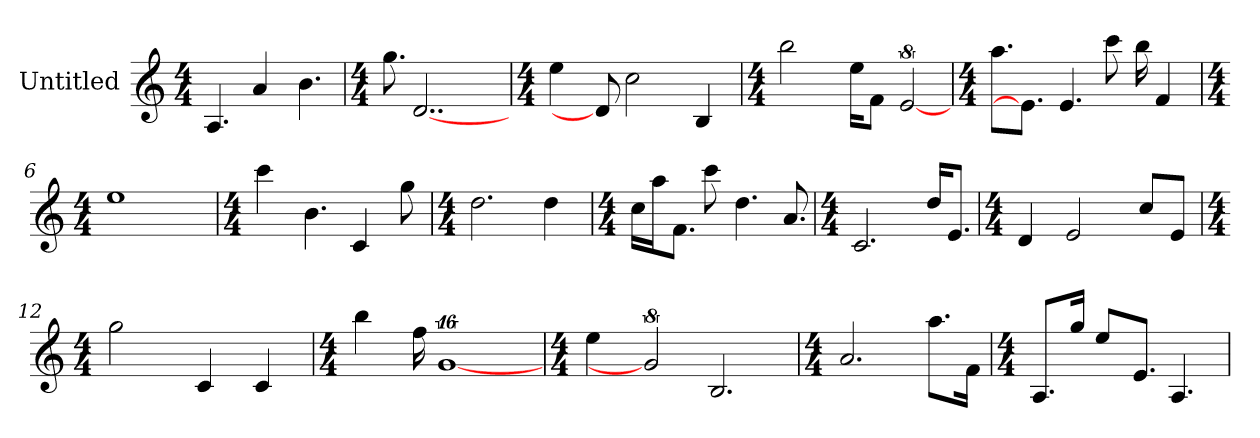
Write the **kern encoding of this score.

**kern
*part1
*staff1
*I"Untitled
*k[]
*C:
*M4/4
=1
!LO:N:vis=4.
4A
4a
!LO:N:vis=4.
4b
=2
*k[]
*C:
*M4/4
!LO:N:vis=8.
8gg
[2..d
=3
*k[]
*C:
*M4/4
4ee
8d]
2cc
4B
=4
*k[]
*C:
*M4/4
2bb
16eeKL
8fJ
[16%5e
=5
*k[]
*C:
*M4/4
!LO:N:vis=8.
8aaL
8.eJ]
!LO:N:vis=4.
4e
8ccc
16bb
4f
=6
*k[]
*C:
*M4/4
1ee
=7
*k[]
*C:
*M4/4
4ccc
!LO:N:vis=4.
4b
4c
8gg
=8
*k[]
*C:
*M4/4
!LO:N:vis=2.
2dd
4dd
=9
*k[]
*C:
*M4/4
16ccLL
16aaJ
!LO:N:vis=8.
8fJ
8ccc
!LO:N:vis=4.
4dd
!LO:N:vis=8.
8a
=10
*k[]
*C:
*M4/4
!LO:N:vis=2.
2c
16ddKL
!LO:N:vis=8.
8eJ
=11
*k[]
*C:
*M4/4
4d
2e
8ccL
8eJ
=12
*k[]
*C:
*M4/4
2gg
4c
4c
=13
*k[]
*C:
*M4/4
4bb
16ff
[16%11g
=14
*k[]
*C:
*M4/4
4ee
16%5g]
!LO:N:vis=2.
2B
=15
*k[]
*C:
*M4/4
!LO:N:vis=2.
2a
!LO:N:vis=8.
8aaL
16fJk
=16
*k[]
*C:
*M4/4
!LO:N:vis=8.
8AL
16ggJk
8eeL
!LO:N:vis=8.
8eJ
!LO:N:vis=4.
4A
=
*-
